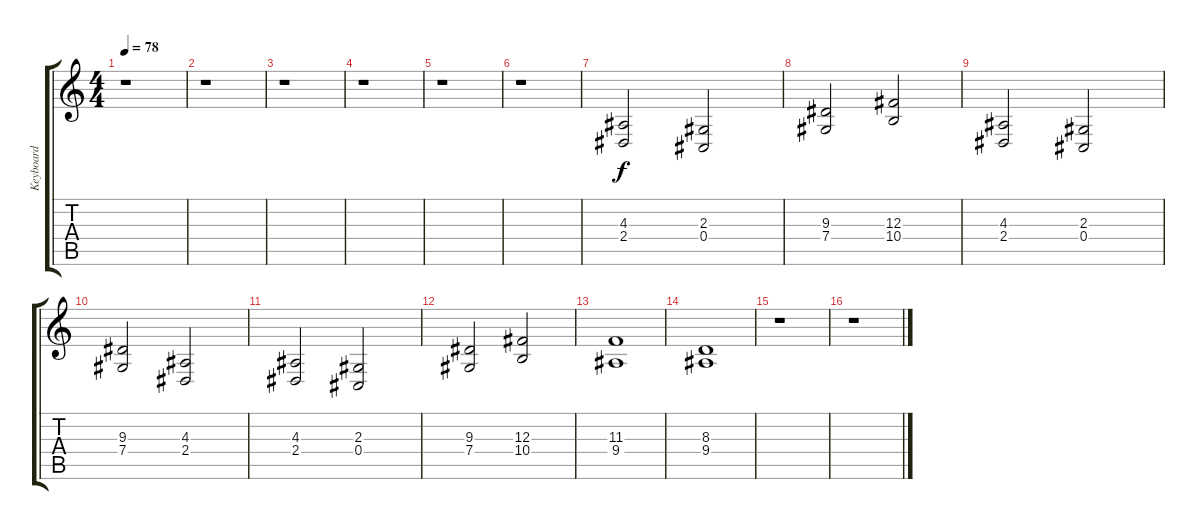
\track ("Keyboard" "Keyboard") {instrument pad4choir}
\staff {score tabs}
\tuning (Eb4 Bb3 Gb3 Db3 Ab2 C2) {hide}
\ts (4 4)
\tempo 78
\clef g2
\ks c
r.1{dy f} |
r.1 |
r.1 |
r.1 |
r.1 |
r.1 |
(4.3 2.4).2 (2.3 0.4).2 |
(9.3 7.4).2 (12.3 10.4).2 |
(4.3 2.4).2 (2.3 0.4).2 |
(9.3 7.4).2 (4.3 2.4).2 |
(4.3 2.4).2 (2.3 0.4).2 |
(9.3 7.4).2 (12.3 10.4).2 |
(11.3 9.4).1 |
(8.3 9.4).1 |
r.1 |
r.1
